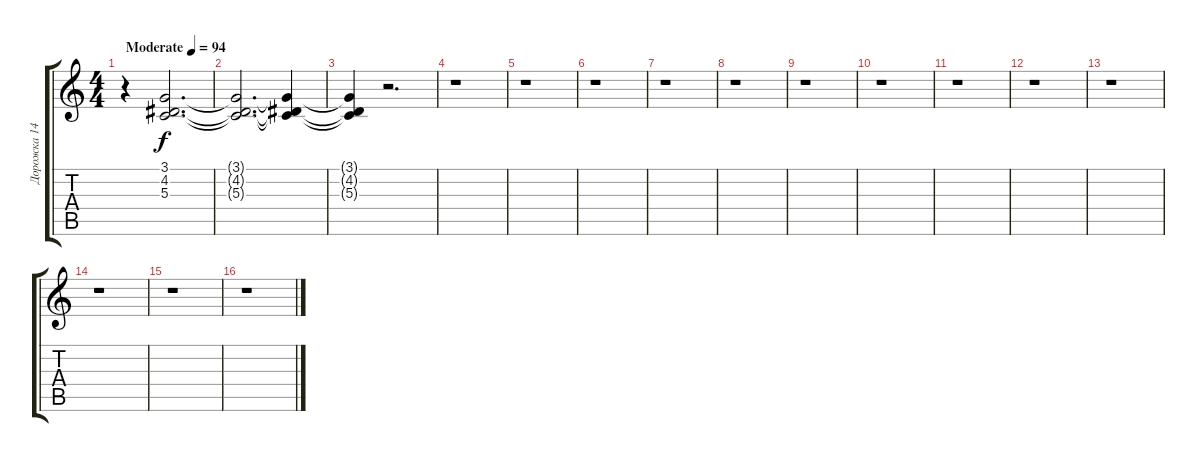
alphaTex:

\track ("Дорожка 14" "Дорожка 14") {instrument pad2warm}
\staff {score tabs}
\tuning (E4 B3 G3 D3 A2 E2) {hide}
\ts (4 4)
\tempo (94 "Moderate")
\clef g2
\ks c
r.4{dy f instrument pad2warm} (3.1 4.2 5.3).2{d} |
(3.1{t} 4.2{t} 5.3{t}).2{d} (3.1{t} 4.2{t} 5.3{t}).4 |
(3.1{t} 4.2{t} 5.3{t}).4 r.2{d} |
r.1 |
r.1 |
r.1 |
r.1 |
r.1 |
r.1 |
r.1 |
r.1 |
r.1 |
r.1 |
r.1 |
r.1 |
r.1
